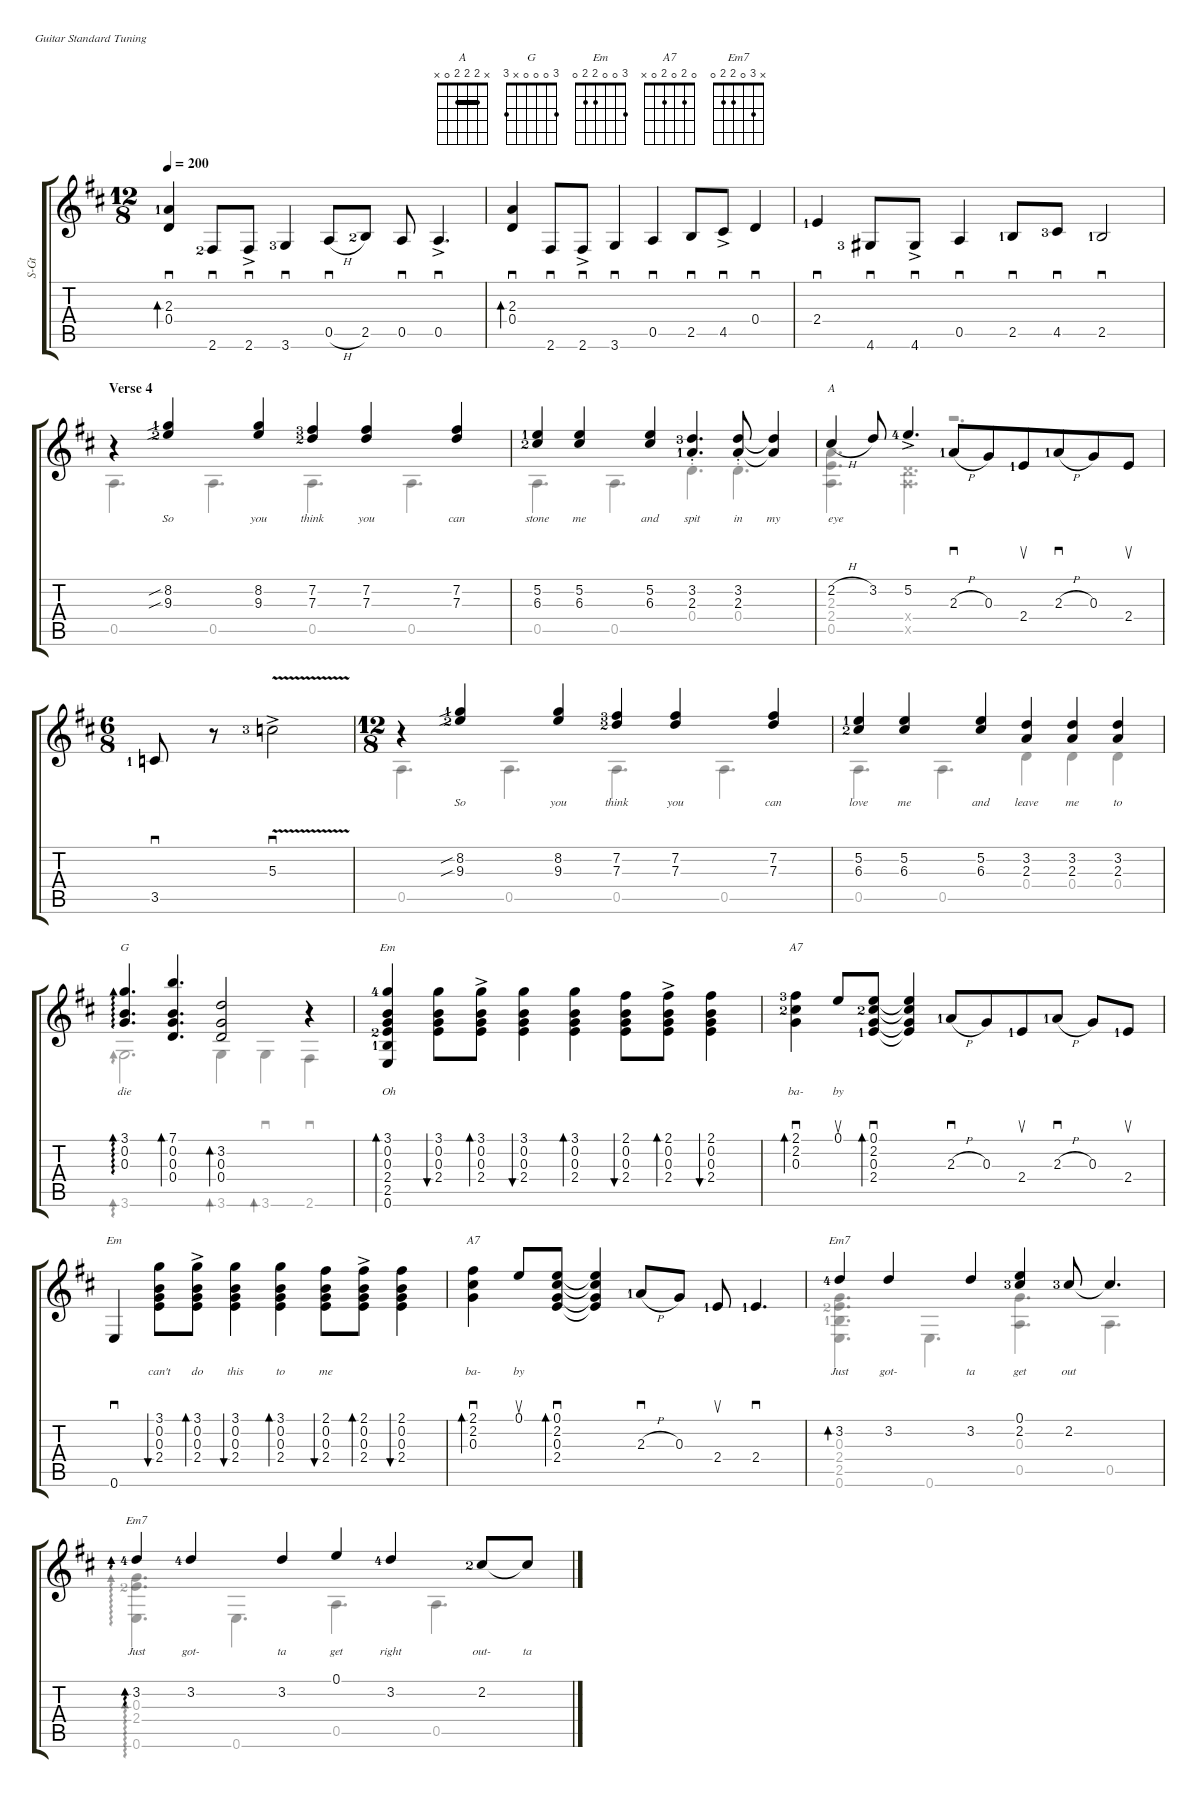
\defaultSystemsLayout 4
\hideDynamics
\bracketExtendMode groupsimilarinstruments
\otherSystemsTrackNameOrientation horizontal
\defaultBarNumberDisplay Hide
\track ("Classic Guitar\n" "S-Gt") {instrument acousticguitarnylon}
\staff {score tabs}
\tuning (E4 B3 G3 D3 A2 E2)
\chord ("A" x 2 2 2 0 x) {barre (2 2)}
\chord ("G" 3 0 0 0 x 3)
\chord ("Em" 3 0 0 2 2 0)
\chord ("A7" 0 2 0 2 0 x)
\chord ("Em7" x 3 0 2 2 0)
\voice
\ts (12 8)
\tempo 200
\clef g2
\ks d
(0.4{acc forcenatural} 2.3{lf 2 acc forcenatural}).4{sd bd 30 dy mf beam Up} 2.6{lf 3 acc #}.8{sd beam Up beam merge} 2.6{ac acc #}.8{sd beam Up} 3.6{lf 4 acc forcenatural}.4{sd beam Up} 0.5{h acc forcenatural}.8{sd beam Up} 2.5{lf 3 acc forcenatural}.8{beam Up beam split} 0.5{acc forcenatural}.8{sd beam Up} 0.5{ac acc forcenatural}.4{d sd beam Up} |
(0.4{acc forcenatural} 2.3{acc forcenatural}).4{sd bd 30 beam Up beam merge} 2.6{acc #}.8{sd beam Up beam merge} 2.6{ac acc #}.8{sd beam Up beam merge} 3.6{acc forcenatural}.4{sd beam Up beam merge} 0.5{acc forcenatural}.4{sd beam Up beam merge} 2.5{acc forcenatural}.8{sd beam Up beam merge} 4.5{ac acc #}.8{sd beam Up beam merge} 0.4{acc forcenatural}.4{sd beam Up beam merge} |
2.4{lf 2 acc forcenatural}.4{sd beam Up beam merge} 4.6{lf 4 acc #}.8{sd beam Up beam merge} 4.6{ac acc #}.8{sd beam Up beam merge} 0.5{acc forcenatural}.4{sd beam Up beam merge} 2.5{lf 2 acc forcenatural}.8{sd beam Up beam merge} 4.5{lf 4 acc #}.8{sd beam Up beam merge} 2.5{lf 2 acc forcenatural}.2{sd beam Up} |
\section ("" "Verse 4")
\scale
1.01352 r.4{beam Up} (8.2{sib lf 2 acc forcenatural} 9.3{sib lf 3 acc forcenatural}).4{lyrics (0 "So") lyrics (1 "") lyrics (2 "") lyrics (3 "") lyrics (4 "") beam Up} (8.2{acc forcenatural} 9.3{acc forcenatural}).4{lyrics (0 "you") lyrics (1 "") lyrics (2 "") lyrics (3 "") lyrics (4 "") beam Up} (7.2{lf 4 acc #} 7.3{lf 3 acc forcenatural}).4{lyrics (0 "think") lyrics (1 "") lyrics (2 "") lyrics (3 "") lyrics (4 "") beam Up} (7.3{acc forcenatural} 7.2{acc #}).4{lyrics (0 "you") lyrics (1 "") lyrics (2 "") lyrics (3 "") lyrics (4 "") beam Up} (7.2{acc #} 7.3{acc forcenatural}).4{lyrics (0 "can") lyrics (1 "") lyrics (2 "") lyrics (3 "") lyrics (4 "") beam Up} |
\scale
0.986476 (6.3{lf 3 acc #} 5.2{lf 2 acc forcenatural}).4{lyrics (0 "stone") lyrics (1 "") lyrics (2 "") lyrics (3 "") lyrics (4 "") beam Up} (5.2{acc forcenatural} 6.3{acc #}).4{lyrics (0 "me") lyrics (1 "") lyrics (2 "") lyrics (3 "") lyrics (4 "") beam Up} (6.3{acc #} 5.2{acc forcenatural}).4{lyrics (0 "and") lyrics (1 "") lyrics (2 "") lyrics (3 "") lyrics (4 "") beam Up} (2.3{st lf 2 acc forcenatural} 3.2{st lf 4 acc forcenatural}).4{d lyrics (0 "spit") lyrics (1 "") lyrics (2 "") lyrics (3 "") lyrics (4 "") beam Up} (3.2{st acc forcenatural} 2.3{st acc forcenatural}).8{lyrics (0 "in") lyrics (1 "") lyrics (2 "") lyrics (3 "") lyrics (4 "") beam Up} (3.2{t acc forcenatural} 2.3{t acc forcenatural}).4{lyrics (0 "my") lyrics (1 "") lyrics (2 "") lyrics (3 "") lyrics (4 "") beam Up} |
\scale
1.01302 2.2{h acc #}.4{ch "A" lyrics (0 "   eye") lyrics (1 "") lyrics (2 "") lyrics (3 "") lyrics (4 "") beam Up} 3.2{acc forcenatural}.8{lyrics (0 " ") lyrics (1 "") lyrics (2 "") lyrics (3 "") lyrics (4 "") beam Up} 5.2{ac lf 5 acc forcenatural}.4{d lyrics (0 " ") lyrics (1 "") lyrics (2 "") lyrics (3 "") lyrics (4 "") beam Up} 2.3{h lf 2 acc forcenatural}.8{sd beam Up} 0.3{acc forcenatural}.8{beam Up beam merge} 2.4{lf 2 acc forcenatural}.8{su beam Up beam merge} 2.3{h lf 2 acc forcenatural}.8{sd beam Up} 0.3{acc forcenatural}.8{beam Up beam merge} 2.4{acc forcenatural}.8{su beam Up} |
\ts (6 8)
\beaming (8 2 2 2 2)
\scale
0.98698 3.5{lf 2 acc forcenatural}.8{sd beam Up} r.8{beam Up} 5.3{v ac lf 4 acc forcenatural}.2{sd beam Down} |
\ts (12 8)
\beaming (8 2 2 2 2)
\scale
1.02471 r.4{beam Up} (8.2{sib lf 2 acc forcenatural} 9.3{sib lf 3 acc forcenatural}).4{lyrics (0 "So") lyrics (1 "") lyrics (2 "") lyrics (3 "") lyrics (4 "") beam Up} (8.2{acc forcenatural} 9.3{acc forcenatural}).4{lyrics (0 "you") lyrics (1 "") lyrics (2 "") lyrics (3 "") lyrics (4 "") beam Up} (7.2{lf 4 acc #} 7.3{lf 3 acc forcenatural}).4{lyrics (0 "think") lyrics (1 "") lyrics (2 "") lyrics (3 "") lyrics (4 "") beam Up} (7.3{acc forcenatural} 7.2{acc #}).4{lyrics (0 "you") lyrics (1 "") lyrics (2 "") lyrics (3 "") lyrics (4 "") beam Up} (7.2{acc #} 7.3{acc forcenatural}).4{lyrics (0 "can") lyrics (1 "") lyrics (2 "") lyrics (3 "") lyrics (4 "") beam Up} |
\scale
0.975286 (6.3{lf 3 acc #} 5.2{lf 2 acc forcenatural}).4{lyrics (0 "love") lyrics (1 "") lyrics (2 "") lyrics (3 "") lyrics (4 "") beam Up} (5.2{acc forcenatural} 6.3{acc #}).4{lyrics (0 "me") lyrics (1 "") lyrics (2 "") lyrics (3 "") lyrics (4 "") beam Up} (6.3{acc #} 5.2{acc forcenatural}).4{lyrics (0 "and") lyrics (1 "") lyrics (2 "") lyrics (3 "") lyrics (4 "") beam Up} (2.3{acc forcenatural} 3.2{acc forcenatural}).4{lyrics (0 "leave") lyrics (1 "") lyrics (2 "") lyrics (3 "") lyrics (4 "") beam Up} (3.2{acc forcenatural} 2.3{acc forcenatural}).4{lyrics (0 "me") lyrics (1 "") lyrics (2 "") lyrics (3 "") lyrics (4 "") beam Up} (2.3{acc forcenatural} 3.2{acc forcenatural}).4{lyrics (0 "to") lyrics (1 "") lyrics (2 "") lyrics (3 "") lyrics (4 "") beam Up} |
\scale
0.713021 (3.1{acc forcenatural} 0.2{acc forcenatural} 0.3{acc forcenatural}).4{d ad 30 ch "G" lyrics (0 "die") lyrics (1 "") lyrics (2 "") lyrics (3 "") lyrics (4 "") beam Up} (7.1{acc forcenatural} 0.2{acc forcenatural} 0.3{acc forcenatural} 0.4{acc forcenatural}).4{d bd 30 lyrics (0 " ") lyrics (1 "") lyrics (2 "") lyrics (3 "") lyrics (4 "") beam Up} (0.3{acc forcenatural} 3.2{acc forcenatural} 0.4{acc forcenatural}).2{bd 30 lyrics (0 " ") lyrics (1 "") lyrics (2 "") lyrics (3 "") lyrics (4 "") beam Up} r.4{bd 30 beam Up} |
(3.1{lf 5 acc forcenatural} 2.4{lf 3 acc forcenatural} 0.3{acc forcenatural} 2.5{lf 2 acc forcenatural} 0.6{acc forcenatural} 0.2{acc forcenatural}).4{bd 30 ch "Em" lyrics (0 " Oh") lyrics (1 "") lyrics (2 "") lyrics (3 "") lyrics (4 "") beam Up} (3.1{acc forcenatural} 0.2{acc forcenatural} 0.3{acc forcenatural} 2.4{acc forcenatural}).8{bu 30 lyrics (0 " ") lyrics (1 "") lyrics (2 "") lyrics (3 "") lyrics (4 "") beam Down beam merge} (3.1{acc forcenatural} 0.2{ac acc forcenatural} 0.3{acc forcenatural} 2.4{acc forcenatural}).8{bd 30 beam Down} (2.4{acc forcenatural} 0.3{acc forcenatural} 0.2{acc forcenatural} 3.1{acc forcenatural}).4{bu 30 beam Down} (3.1{acc forcenatural} 0.2{acc forcenatural} 0.3{acc forcenatural} 2.4{acc forcenatural}).4{bd 30 beam Down} (2.1{acc #} 0.2{acc forcenatural} 0.3{acc forcenatural} 2.4{acc forcenatural}).8{bu 30 beam Down beam merge} (2.1{acc #} 2.4{acc forcenatural} 0.3{acc forcenatural} 0.2{ac acc forcenatural}).8{bd 30 beam Down} (2.1{acc #} 0.2{acc forcenatural} 0.3{acc forcenatural} 2.4{acc forcenatural}).4{bu 30 beam Down} |
(2.1{lf 4 acc #} 2.2{lf 3 acc #} 0.3{acc forcenatural}).4{sd bd 30 ch "A7" lyrics (0 "ba-") lyrics (1 "") lyrics (2 "") lyrics (3 "") lyrics (4 "") beam Down} 0.1{acc forcenatural}.8{su lyrics (0 "by") lyrics (1 "") lyrics (2 "") lyrics (3 "") lyrics (4 "") beam Up beam merge} (0.1{acc forcenatural} 2.2{lf 3 acc #} 0.3{acc forcenatural} 2.4{lf 2 acc forcenatural}).8{sd bd 30 lyrics (0 " ") lyrics (1 "") lyrics (2 "") lyrics (3 "") lyrics (4 "") beam Up} (0.1{t acc forcenatural} 2.2{t acc #} 0.3{t acc forcenatural} 2.4{t acc forcenatural}).4{lyrics (0 " ") lyrics (1 "") lyrics (2 "") lyrics (3 "") lyrics (4 "") beam Up} 2.3{h lf 2 acc forcenatural}.8{sd beam Up} 0.3{acc forcenatural}.8{beam Up beam merge} 2.4{lf 2 acc forcenatural}.8{su beam Up beam merge} 2.3{h lf 2 acc forcenatural}.8{sd beam Up} 0.3{acc forcenatural}.8{beam Up beam merge} 2.4{lf 2 acc forcenatural}.8{su beam Up} |
0.6{acc forcenatural}.4{sd ch "Em" beam Up} (3.1{acc forcenatural} 0.2{acc forcenatural} 0.3{acc forcenatural} 2.4{acc forcenatural}).8{bu 30 lyrics (0 "can't") lyrics (1 "") lyrics (2 "") lyrics (3 "") lyrics (4 "") beam Down beam merge} (3.1{acc forcenatural} 0.3{acc forcenatural} 0.2{ac acc forcenatural} 2.4{acc forcenatural}).8{bd 30 lyrics (0 "do") lyrics (1 "") lyrics (2 "") lyrics (3 "") lyrics (4 "") beam Down} (3.1{acc forcenatural} 0.2{acc forcenatural} 0.3{acc forcenatural} 2.4{acc forcenatural}).4{bu 30 lyrics (0 "this") lyrics (1 "") lyrics (2 "") lyrics (3 "") lyrics (4 "") beam Down} (3.1{acc forcenatural} 0.3{acc forcenatural} 0.2{acc forcenatural} 2.4{acc forcenatural}).4{bd 30 lyrics (0 "to") lyrics (1 "") lyrics (2 "") lyrics (3 "") lyrics (4 "") beam Down} (2.1{acc #} 0.2{acc forcenatural} 0.3{acc forcenatural} 2.4{acc forcenatural}).8{bu 30 lyrics (0 "me") lyrics (1 "") lyrics (2 "") lyrics (3 "") lyrics (4 "") beam Down beam merge} (2.1{acc #} 2.4{acc forcenatural} 0.3{acc forcenatural} 0.2{ac acc forcenatural}).8{bd 30 beam Down} (2.1{acc #} 0.2{acc forcenatural} 0.3{acc forcenatural} 2.4{acc forcenatural}).4{bu 30 beam Down} |
(2.1{acc #} 2.2{acc #} 0.3{acc forcenatural}).4{sd bd 30 ch "A7" lyrics (0 "ba-") lyrics (1 "") lyrics (2 "") lyrics (3 "") lyrics (4 "") beam Down} 0.1{acc forcenatural}.8{su lyrics (0 "by") lyrics (1 "") lyrics (2 "") lyrics (3 "") lyrics (4 "") beam Up beam merge} (0.1{acc forcenatural} 2.2{acc #} 0.3{acc forcenatural} 2.4{acc forcenatural}).8{sd bd 30 lyrics (0 " ") lyrics (1 "") lyrics (2 "") lyrics (3 "") lyrics (4 "") beam Up} (0.1{t acc forcenatural} 2.2{t acc #} 0.3{t acc forcenatural} 2.4{t acc forcenatural}).4{lyrics (0 " ") lyrics (1 "") lyrics (2 "") lyrics (3 "") lyrics (4 "") beam Up} 2.3{h lf 2 acc forcenatural}.8{sd beam Up} 0.3{acc forcenatural}.8{beam Up beam split} 2.4{lf 2 acc forcenatural}.8{su beam Up} 2.4{lf 2 acc forcenatural}.4{d sd beam Up} |
3.2{lf 5 acc forcenatural}.4{bd 30 ch "Em7" lyrics (0 "Just") lyrics (1 "") lyrics (2 "") lyrics (3 "") lyrics (4 "") beam Up} 3.2{acc forcenatural}.4{lyrics (0 "got-") lyrics (1 "") lyrics (2 "") lyrics (3 "") lyrics (4 "") beam Up} 3.2{acc forcenatural}.4{lyrics (0 "ta") lyrics (1 "") lyrics (2 "") lyrics (3 "") lyrics (4 "") beam Up} (0.1{acc forcenatural} 2.2{lf 4 acc #}).4{lyrics (0 "get") lyrics (1 "") lyrics (2 "") lyrics (3 "") lyrics (4 "") beam Up} 2.2{lf 4 acc #}.8{lyrics (0 "out") lyrics (1 "") lyrics (2 "") lyrics (3 "") lyrics (4 "") beam Up} 2.2{t acc #}.4{d beam Up} |
3.2{lf 5 acc forcenatural}.4{ad 0 ch "Em7" lyrics (0 "Just") lyrics (1 "") lyrics (2 "") lyrics (3 "") lyrics (4 "") beam Up} 3.2{lf 5 acc forcenatural}.4{lyrics (0 "got-") lyrics (1 "") lyrics (2 "") lyrics (3 "") lyrics (4 "") beam Up} 3.2{acc forcenatural}.4{lyrics (0 "ta") lyrics (1 "") lyrics (2 "") lyrics (3 "") lyrics (4 "") beam Up} 0.1{acc forcenatural}.4{lyrics (0 "get") lyrics (1 "") lyrics (2 "") lyrics (3 "") lyrics (4 "") beam Up} 3.2{lf 5 acc forcenatural}.4{lyrics (0 "right") lyrics (1 "") lyrics (2 "") lyrics (3 "") lyrics (4 "") beam Up} 2.2{lf 3 acc #}.8{lyrics (0 "out-") lyrics (1 "") lyrics (2 "") lyrics (3 "") lyrics (4 "") beam Up beam merge} 2.2{t acc #}.8{lyrics (0 "ta") lyrics (1 "") lyrics (2 "") lyrics (3 "") lyrics (4 "") beam Up}
\voice
\clef g2
\ottava regular
\simile none
\ks d
|
|
|
\scale
1.01352 0.5{acc forcenatural}.4{d beam Down} 0.5{acc forcenatural}.4{d beam Down} 0.5{acc forcenatural}.4{d beam Down} 0.5{acc forcenatural}.4{d beam Down} |
\scale
0.986476 0.5{acc forcenatural}.4{d beam Down} 0.5{acc forcenatural}.4{d beam Down} 0.4{st acc forcenatural}.4{d beam Down} 0.4{st acc forcenatural}.4{d beam Down} |
\scale
1.01302 (0.5{acc forcenatural} 2.4{acc forcenatural} 2.3{acc forcenatural}).4{d beam Down} (0.5{x acc forcenatural} 0.4{x acc forcenatural}).4{d beam Down} r.2{d beam Down} |
\scale
0.98698 |
\scale
1.02471 0.5{acc forcenatural}.4{d beam Down} 0.5{acc forcenatural}.4{d beam Down} 0.5{acc forcenatural}.4{d beam Down} 0.5{acc forcenatural}.4{d beam Down} |
\scale
0.975286 0.5{acc forcenatural}.4{d beam Down} 0.5{acc forcenatural}.4{d beam Down} 0.4{acc forcenatural}.4{beam Down} 0.4{acc forcenatural}.4{beam Down} 0.4{acc forcenatural}.4{beam Down} |
\scale
0.713021 3.6{acc forcenatural}.2{d ad 30 beam Down} 3.6{acc forcenatural}.4{bd 30 beam Down} 3.6{acc forcenatural}.4{sd bd 30 beam Down} 2.6{acc #}.4{sd beam Down} |
|
|
|
|
(2.5{lf 2 acc forcenatural} 0.6{acc forcenatural} 2.4{lf 3 acc forcenatural} 0.3{acc forcenatural}).4{d beam Down} 0.6{acc forcenatural}.4{d beam Down} (0.5{acc forcenatural} 0.3{acc forcenatural}).4{d beam Down} 0.5{acc forcenatural}.4{d beam Down} |
(2.4{lf 3 acc forcenatural} 0.3{acc forcenatural} 0.6{acc forcenatural}).4{d ad 0 beam Down} 0.6{acc forcenatural}.4{d beam Down} 0.5{acc forcenatural}.4{d beam Down} 0.5{acc forcenatural}.4{d beam Down}
